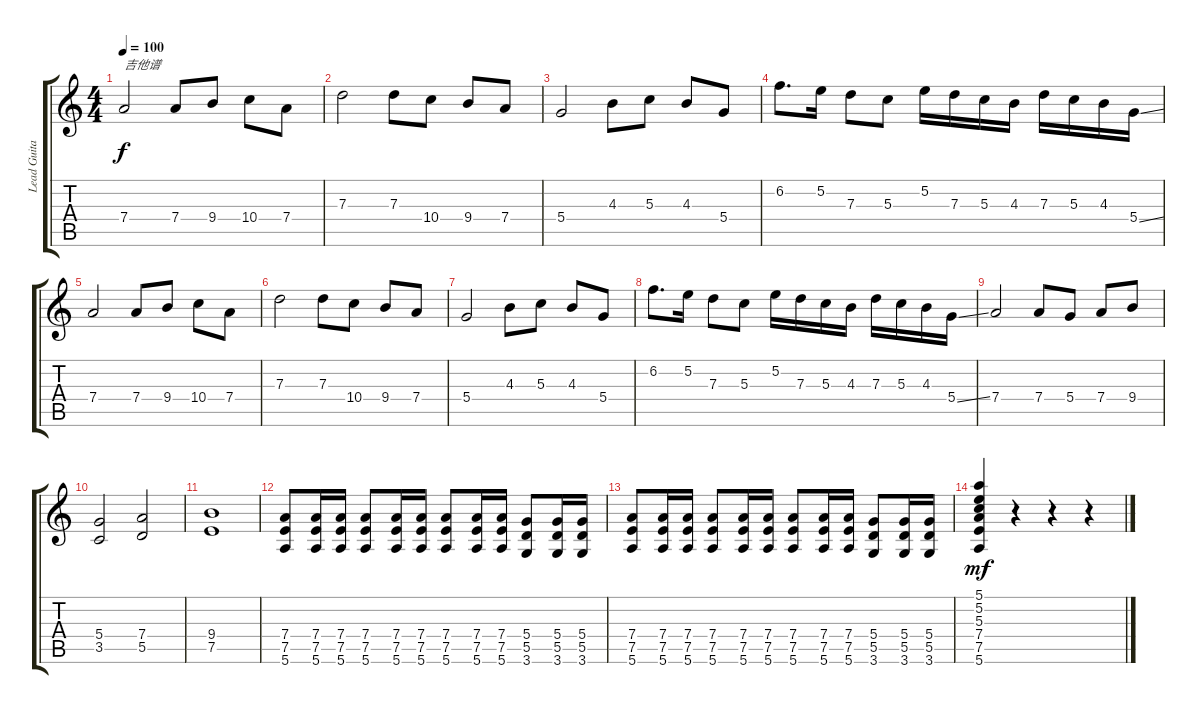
\track ("Lead Guitar 2" "Lead Guita") {instrument overdrivenguitar}
\staff {score tabs}
\tuning (E4 B3 G3 D3 A2 E2) {hide}
\ts (4 4)
\tempo 100
\clef g2
\ks c
7.4.2{txt "吉他谱" dy f instrument overdrivenguitar} 7.4.8 9.4.8 10.4.8 7.4.8 |
7.3.2 7.3.8 10.4.8 9.4.8 7.4.8 |
5.4.2 4.3.8 5.3.8 4.3.8 5.4.8 |
6.2.8{d} 5.2.16 7.3.8 5.3.8 5.2.16 7.3.16 5.3.16 4.3.16 7.3.16 5.3.16 4.3.16 5.4{ss}.16 |
7.4.2 7.4.8 9.4.8 10.4.8 7.4.8 |
7.3.2 7.3.8 10.4.8 9.4.8 7.4.8 |
5.4.2 4.3.8 5.3.8 4.3.8 5.4.8 |
6.2.8{d} 5.2.16 7.3.8 5.3.8 5.2.16 7.3.16 5.3.16 4.3.16 7.3.16 5.3.16 4.3.16 5.4{ss}.16 |
7.4.2 7.4.8 5.4.8 7.4.8 9.4.8 |
(5.4 3.5).2 (7.4 5.5).2 |
(9.4 7.5).1 |
(7.4 7.5 5.6).8 (7.4 7.5 5.6).16 (7.4 7.5 5.6).16 (7.4 7.5 5.6).8 (7.4 7.5 5.6).16 (7.4 7.5 5.6).16 (7.4 7.5 5.6).8 (7.4 7.5 5.6).16 (7.4 7.5 5.6).16 (5.4 5.5 3.6).8 (5.4 5.5 3.6).16 (5.4 5.5 3.6).16 |
(7.4 7.5 5.6).8 (7.4 7.5 5.6).16 (7.4 7.5 5.6).16 (7.4 7.5 5.6).8 (7.4 7.5 5.6).16 (7.4 7.5 5.6).16 (7.4 7.5 5.6).8 (7.4 7.5 5.6).16 (7.4 7.5 5.6).16 (5.4 5.5 3.6).8 (5.4 5.5 3.6).16 (5.4 5.5 3.6).16 |
(5.1 5.2 5.3 7.4 7.5 5.6).4{dy mf} r.4 r.4 r.4
